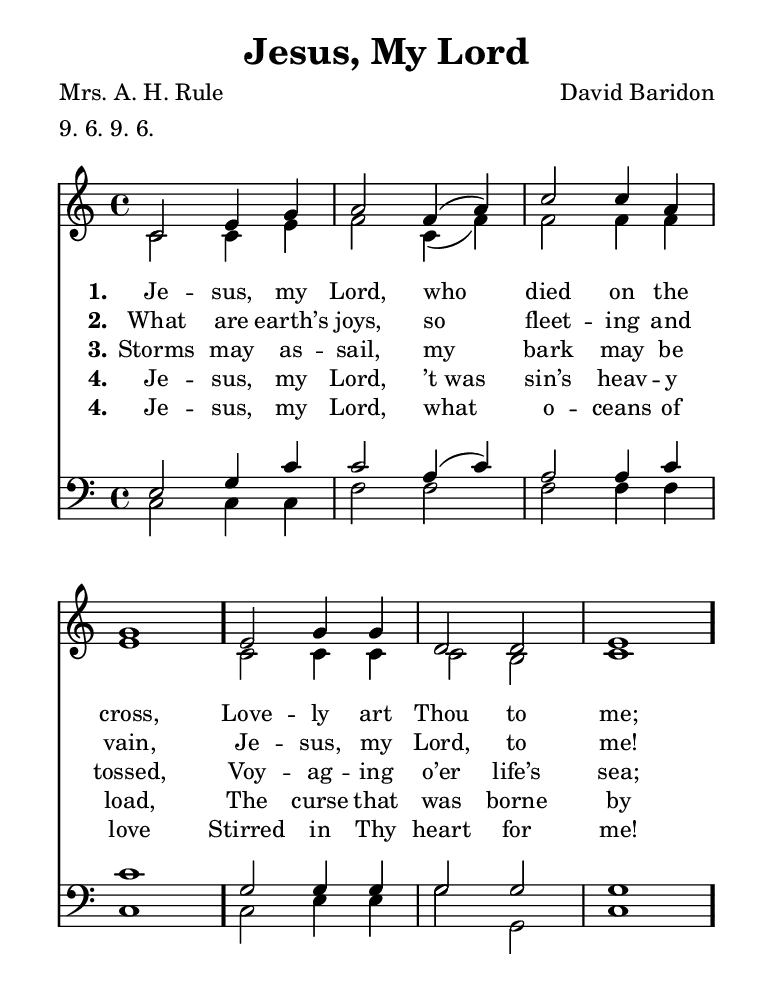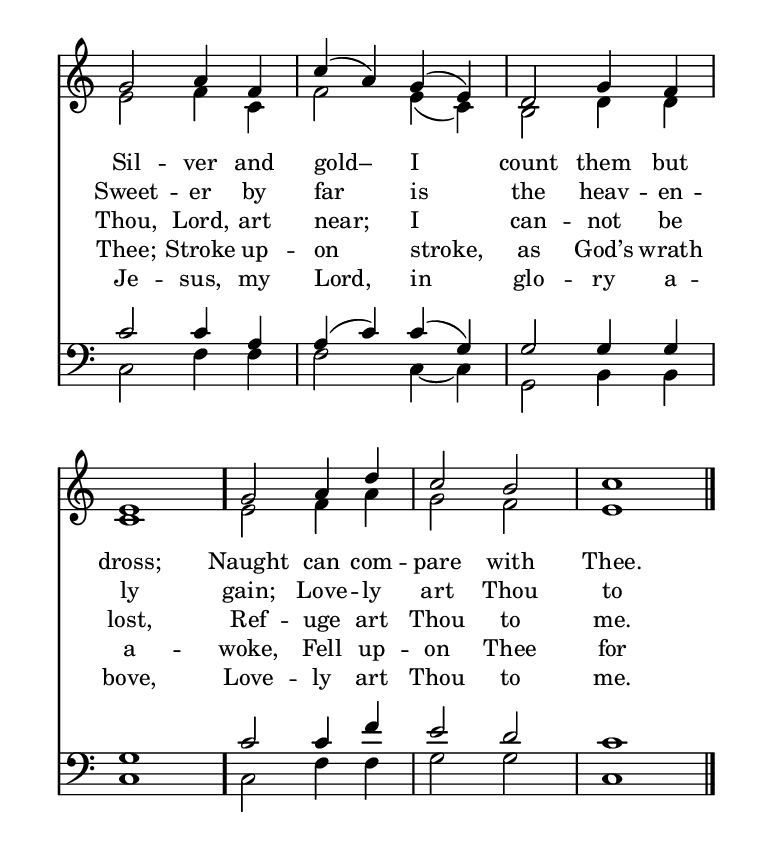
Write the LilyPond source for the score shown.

\include "common/global.ily"
\paper {
  \include "common/paper.ily"
  ragged-bottom = ##t
  systems-per-page = #(cond (is-eogsized 1) (#t #f))
}

\header{
  hymnnumber = "284"
  title = "Jesus, My Lord"
  tunename = ""
  meter = "9. 6. 9. 6."
  poet = "Mrs. A. H. Rule"
  composer = "David Baridon"
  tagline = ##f
}

global = {
  \include "common/overrides.ily"
  \override Staff.TimeSignature.style = #'()
  \time 4/4
  \override Score.MetronomeMark.transparent = ##t % hide all fermata changes too
  \tempo 4=120
  \key c \major
  \autoBeamOff
}

notesSoprano = {
\global
\relative c' {

  c2 e4 g | a2 f4( a) | c2 c4 a | g1 | % TODO grace
  e2 g4 g | d2 d | e1 |
  g2 a4 f | c'( a) g( e) | d2 g4 f | e1 |
  g2 a4 d | c2 b | c1 |

  \bar "|."

}
}

notesAlto = {
\global
\relative e' {

  c2 c4 e | f2 c4( f) | f2 f4 f | e1 |
  c2 c4 c c2 b | c1 |
  e2 f4 c | f2 e4( c) | b2 d4 d | c1 |
  e2 f4 a | g2 f | e1 |

}
}

notesTenor = {
\global
\relative a {

  e2 g4 c | c2 a4( c) | a2 a4 c | c1 |
  g2 g4 g | g2 g | g1 |
  c2 c4 a | a( c) c( g) | g2 g4 g | g1 |
  c2 c4 f | e2 d | c1 |

}
}

notesBass = {
\global
\relative f {

  c2 c4 c | f2 f | f2 f4 f | c1 |
  c2 e4 e | g2 g, | c1 |
  c2 f4 f | f2 c4 ~ c4 | g2 b4 b | c1 |
  c2 f4 f | g2 g | c,1 |

}
}

wordsA = \lyricmode {
\set stanza = "1."

Je -- sus, my Lord, who died on the cross, \bar "."
Love -- ly art Thou to me; \bar "."
Sil -- ver and gold– I count them but dross; \bar "."
Naught can com -- pare with Thee. \bar "."

}

wordsB = \lyricmode {
\set stanza = "2."

What are earth’s joys, so fleet -- ing and vain,
Je -- sus, my Lord, to me!
Sweet -- er by far is the heav -- en -- ly gain;
Love -- ly art Thou to me.

}

wordsC = \lyricmode {
\set stanza = "3."

Storms may as -- sail, my bark may be tossed,
Voy -- ag -- ing o’er life’s sea;
Thou, Lord, art near; I can -- not be lost,
Ref -- uge art Thou to me.

}

wordsD = \lyricmode {
\set stanza = "4."

Je -- sus, my Lord, ’t_was sin’s heav -- y load,
The curse that was borne by Thee;
Stroke up -- on stroke, as God’s wrath a -- woke,
Fell up -- on Thee for me.

}

wordsE = \lyricmode {
\set stanza = "4."

Je -- sus, my Lord, what o -- ceans of love
Stirred in Thy heart for me!
Je -- sus, my Lord, in glo -- ry a -- bove,
Love -- ly art Thou to me.

}

\score {
  \context ChoirStaff <<
    \context Staff = upper <<
      \set ChoirStaff.systemStartDelimiter = #'SystemStartBar
      \context Voice  = sopranos { \voiceOne << \notesSoprano >> }
      \context Voice  = altos { \voiceTwo << \notesAlto >> }
      \context Lyrics = one   \lyricsto sopranos \wordsA
      \context Lyrics = two   \lyricsto sopranos \wordsB
      \context Lyrics = three \lyricsto sopranos \wordsC
      \context Lyrics = four  \lyricsto sopranos \wordsD
      \context Lyrics = five  \lyricsto sopranos \wordsE
    >>
    \context Staff = men <<
      \clef bass
      \context Voice  = tenors { \voiceOne << \notesTenor >> }
      \context Voice  = basses { \voiceTwo << \notesBass >> }
    >>
  >>
  \layout {
    \include "common/layout.ily"
  }
  \midi{
    \include "common/midi.ily"
  }
}

\version "2.18.2"  % necessary for upgrading to future LilyPond versions.

% vi:set et ts=2 sw=2 ai nocindent syntax=lilypond:
